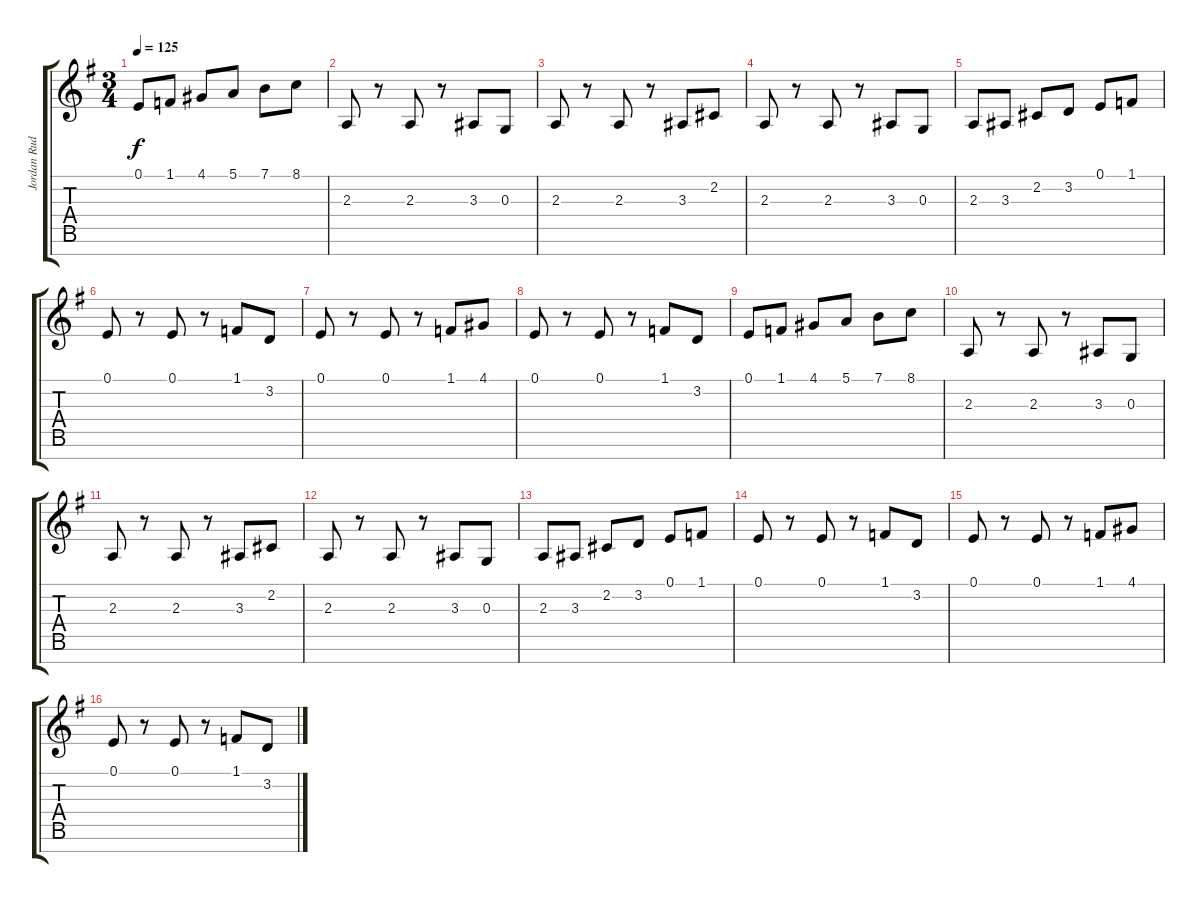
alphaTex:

\track ("Jordan Rudess - Keyboards" "Jordan Rud") {instrument lead2sawtooth}
\staff {score tabs}
\tuning (E4 B3 G3 D3 A2 E2 B1) {hide}
\ts (3 4)
\tempo 125
\clef g2
\ks g
0.1.8{dy f} 1.1.8 4.1.8 5.1.8 7.1.8 8.1.8 |
2.3.8 r.8 2.3.8 r.8 3.3.8 0.3.8 |
2.3.8 r.8 2.3.8 r.8 3.3.8 2.2.8 |
2.3.8 r.8 2.3.8 r.8 3.3.8 0.3.8 |
2.3.8 3.3.8 2.2.8 3.2.8 0.1.8 1.1.8 |
0.1.8 r.8 0.1.8 r.8 1.1.8 3.2.8 |
0.1.8 r.8 0.1.8 r.8 1.1.8 4.1.8 |
0.1.8 r.8 0.1.8 r.8 1.1.8 3.2.8 |
0.1.8 1.1.8 4.1.8 5.1.8 7.1.8 8.1.8 |
2.3.8 r.8 2.3.8 r.8 3.3.8 0.3.8 |
2.3.8 r.8 2.3.8 r.8 3.3.8 2.2.8 |
2.3.8 r.8 2.3.8 r.8 3.3.8 0.3.8 |
2.3.8 3.3.8 2.2.8 3.2.8 0.1.8 1.1.8 |
0.1.8 r.8 0.1.8 r.8 1.1.8 3.2.8 |
0.1.8 r.8 0.1.8 r.8 1.1.8 4.1.8 |
0.1.8 r.8 0.1.8 r.8 1.1.8 3.2.8
